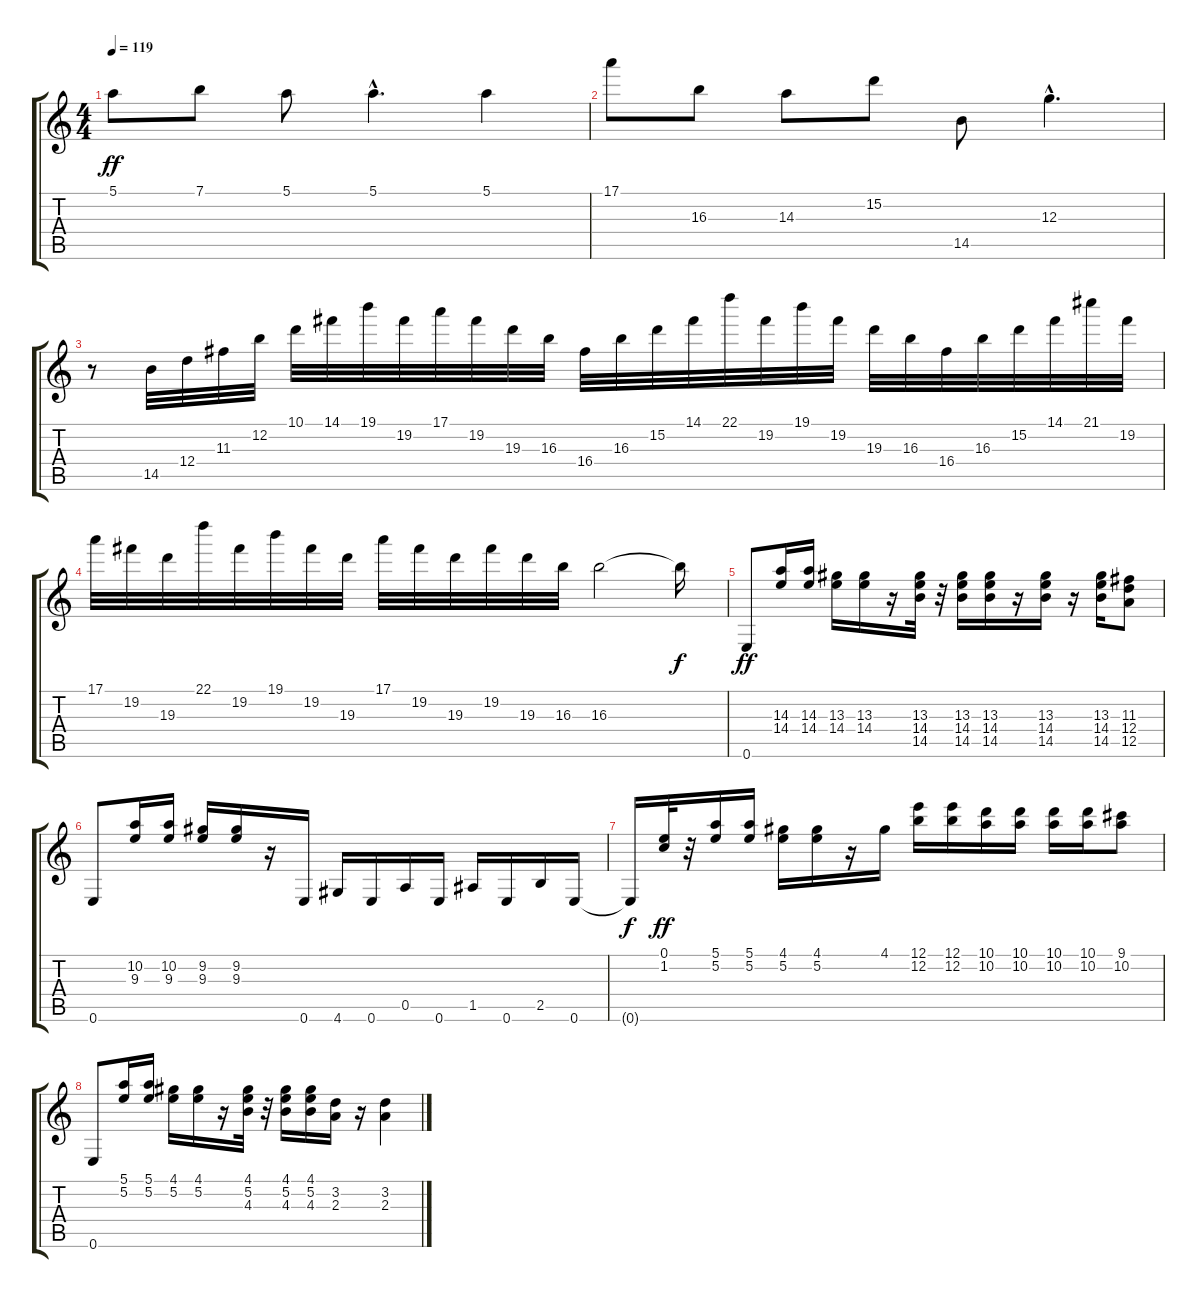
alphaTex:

\track "" {instrument distortionguitar}
\staff {score tabs}
\tuning (E4 B3 G3 D3 A2 E2) {hide}
\ts (4 4)
\tempo 119
\clef g2
\ks c
5.1.8{dy ff} 7.1.8 5.1.8 5.1{hac}.4{d} 5.1.4 |
17.1.8 16.3.8 14.3.8 15.2.8 14.5.8 12.3{hac}.4{d} |
r.8 14.5.32 12.4.32 11.3.32 12.2.32 10.1.32 14.1.32 19.1.32 19.2.32 17.1.32 19.2.32 19.3.32 16.3.32 16.4.32 16.3.32 15.2.32 14.1.32 22.1.32 19.2.32 19.1.32 19.2.32 19.3.32 16.3.32 16.4.32 16.3.32 15.2.32 14.1.32 21.1.32 19.2.32 |
17.1.32 19.2.32 19.3.32 22.1.32 19.2.32 19.1.32 19.2.32 19.3.32 17.1.32 19.2.32 19.3.32 19.2.32 19.3.32 16.3.32 16.3.2 16.3{t}.16{dy f} |
0.6.8{dy ff} (14.3 14.4).16 (14.3 14.4).16 (13.3 14.4).16 (13.3 14.4).16 r.16 (13.3 14.4 14.5).32 r.32 (13.3 14.4 14.5).16 (13.3 14.4 14.5).16 r.16 (13.3 14.4 14.5).16 r.16 (13.3 14.4 14.5).16 (11.3 12.4 12.5).8 |
0.6.8 (10.2 9.3).16 (10.2 9.3).16 (9.2 9.3).16 (9.2 9.3).16 r.16 0.6.16 4.6.16 0.6.16 0.5.16 0.6.16 1.5.16 0.6.16 2.5.16 0.6.16 |
0.6{t}.16{dy f} (0.1 1.2).32{dy ff} r.32 (5.1 5.2).16 (5.1 5.2).16 (4.1 5.2).16 (4.1 5.2).16 r.16 4.1.16 (12.1 12.2).16 (12.1 12.2).16 (10.1 10.2).16 (10.1 10.2).16 (10.1 10.2).16 (10.1 10.2).16 (9.1 10.2).8 |
0.6.8 (5.1 5.2).16 (5.1 5.2).16 (4.1 5.2).16 (4.1 5.2).16 r.16 (4.1 5.2 4.3).32 r.32 (4.1 5.2 4.3).16 (4.1 5.2 4.3).16 (3.2 2.3).16 r.16 (3.2 2.3).4
